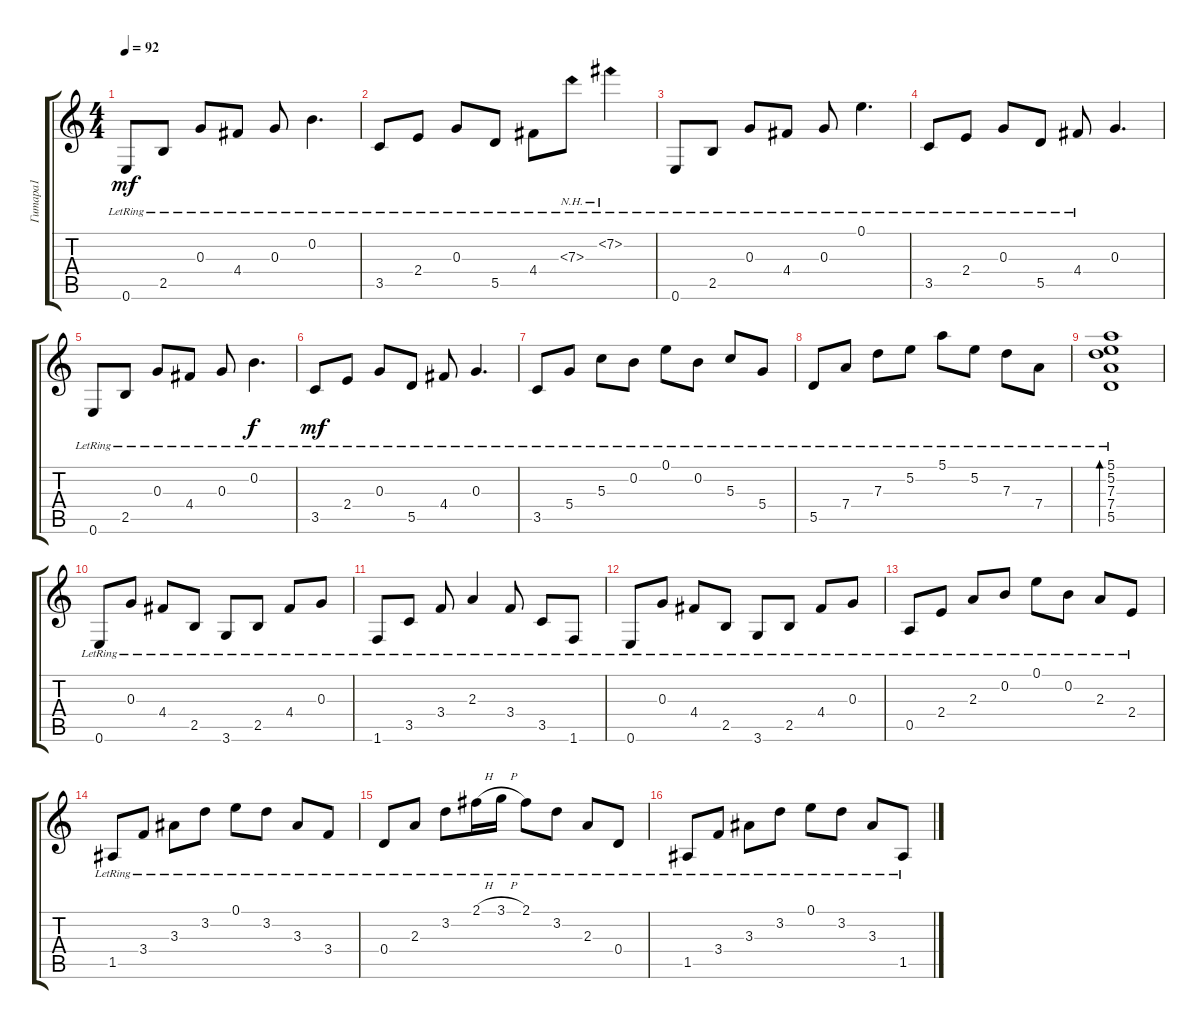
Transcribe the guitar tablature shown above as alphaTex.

\track ("Гитара1" "Гитара1") {instrument acousticguitarnylon}
\staff {score tabs}
\tuning (E4 B3 G3 D3 A2 E2) {hide}
\ts (4 4)
\tempo 92
\clef g2
\ks c
0.6{lr}.8{dy mf} 2.5{lr}.8 0.3{lr}.8 4.4{lr}.8 0.3{lr}.8 0.2{lr}.4{d} |
3.5{lr}.8 2.4{lr}.8 0.3{lr}.8 5.5{lr}.8 4.4{lr}.8 7.3{nh lr}.8 7.2{nh lr}.4 |
0.6{lr}.8 2.5{lr}.8 0.3{lr}.8 4.4{lr}.8 0.3{lr}.8 0.1{lr}.4{d} |
3.5{lr}.8 2.4{lr}.8 0.3{lr}.8 5.5{lr}.8 4.4{lr}.8 0.3.4{d} |
0.6{lr}.8 2.5{lr}.8 0.3{lr}.8 4.4{lr}.8 0.3{lr}.8 0.2{lr}.4{d dy f} |
3.5{lr}.8{dy mf} 2.4{lr}.8 0.3{lr}.8 5.5{lr}.8 4.4{lr}.8 0.3{lr}.4{d} |
3.5{lr}.8 5.4{lr}.8 5.3{lr}.8 0.2{lr}.8 0.1{lr}.8 0.2{lr}.8 5.3{lr}.8 5.4{lr}.8 |
5.5{lr}.8 7.4{lr}.8 7.3{lr}.8 5.2{lr}.8 5.1{lr}.8 5.2{lr}.8 7.3{lr}.8 7.4{lr}.8 |
(5.1{lr} 5.2{lr} 7.3{lr} 7.4{lr} 5.5{lr}).1{bd 240} |
0.6{lr}.8 0.3{lr}.8 4.4{lr}.8 2.5{lr}.8 3.6{lr}.8 2.5{lr}.8 4.4{lr}.8 0.3{lr}.8 |
1.6{lr}.8 3.5{lr}.8 3.4{lr}.8 2.3{lr}.4 3.4{lr}.8 3.5{lr}.8 1.6{lr}.8 |
0.6{lr}.8 0.3{lr}.8 4.4{lr}.8 2.5{lr}.8 3.6{lr}.8 2.5{lr}.8 4.4{lr}.8 0.3{lr}.8 |
0.5{lr}.8 2.4{lr}.8 2.3{lr}.8 0.2{lr}.8 0.1{lr}.8 0.2{lr}.8 2.3{lr}.8 2.4{lr}.8 |
1.5{lr}.8 3.4{lr}.8 3.3{lr}.8 3.2{lr}.8 0.1{lr}.8 3.2{lr}.8 3.3{lr}.8 3.4{lr}.8 |
0.4{lr}.8 2.3{lr}.8 3.2{lr}.8 2.1{h lr}.16 3.1{h lr}.16 2.1{lr}.8 3.2{lr}.8 2.3{lr}.8 0.4{lr}.8 |
1.5{lr}.8 3.4{lr}.8 3.3{lr}.8 3.2{lr}.8 0.1{lr}.8 3.2{lr}.8 3.3{lr}.8 1.5{lr}.8
